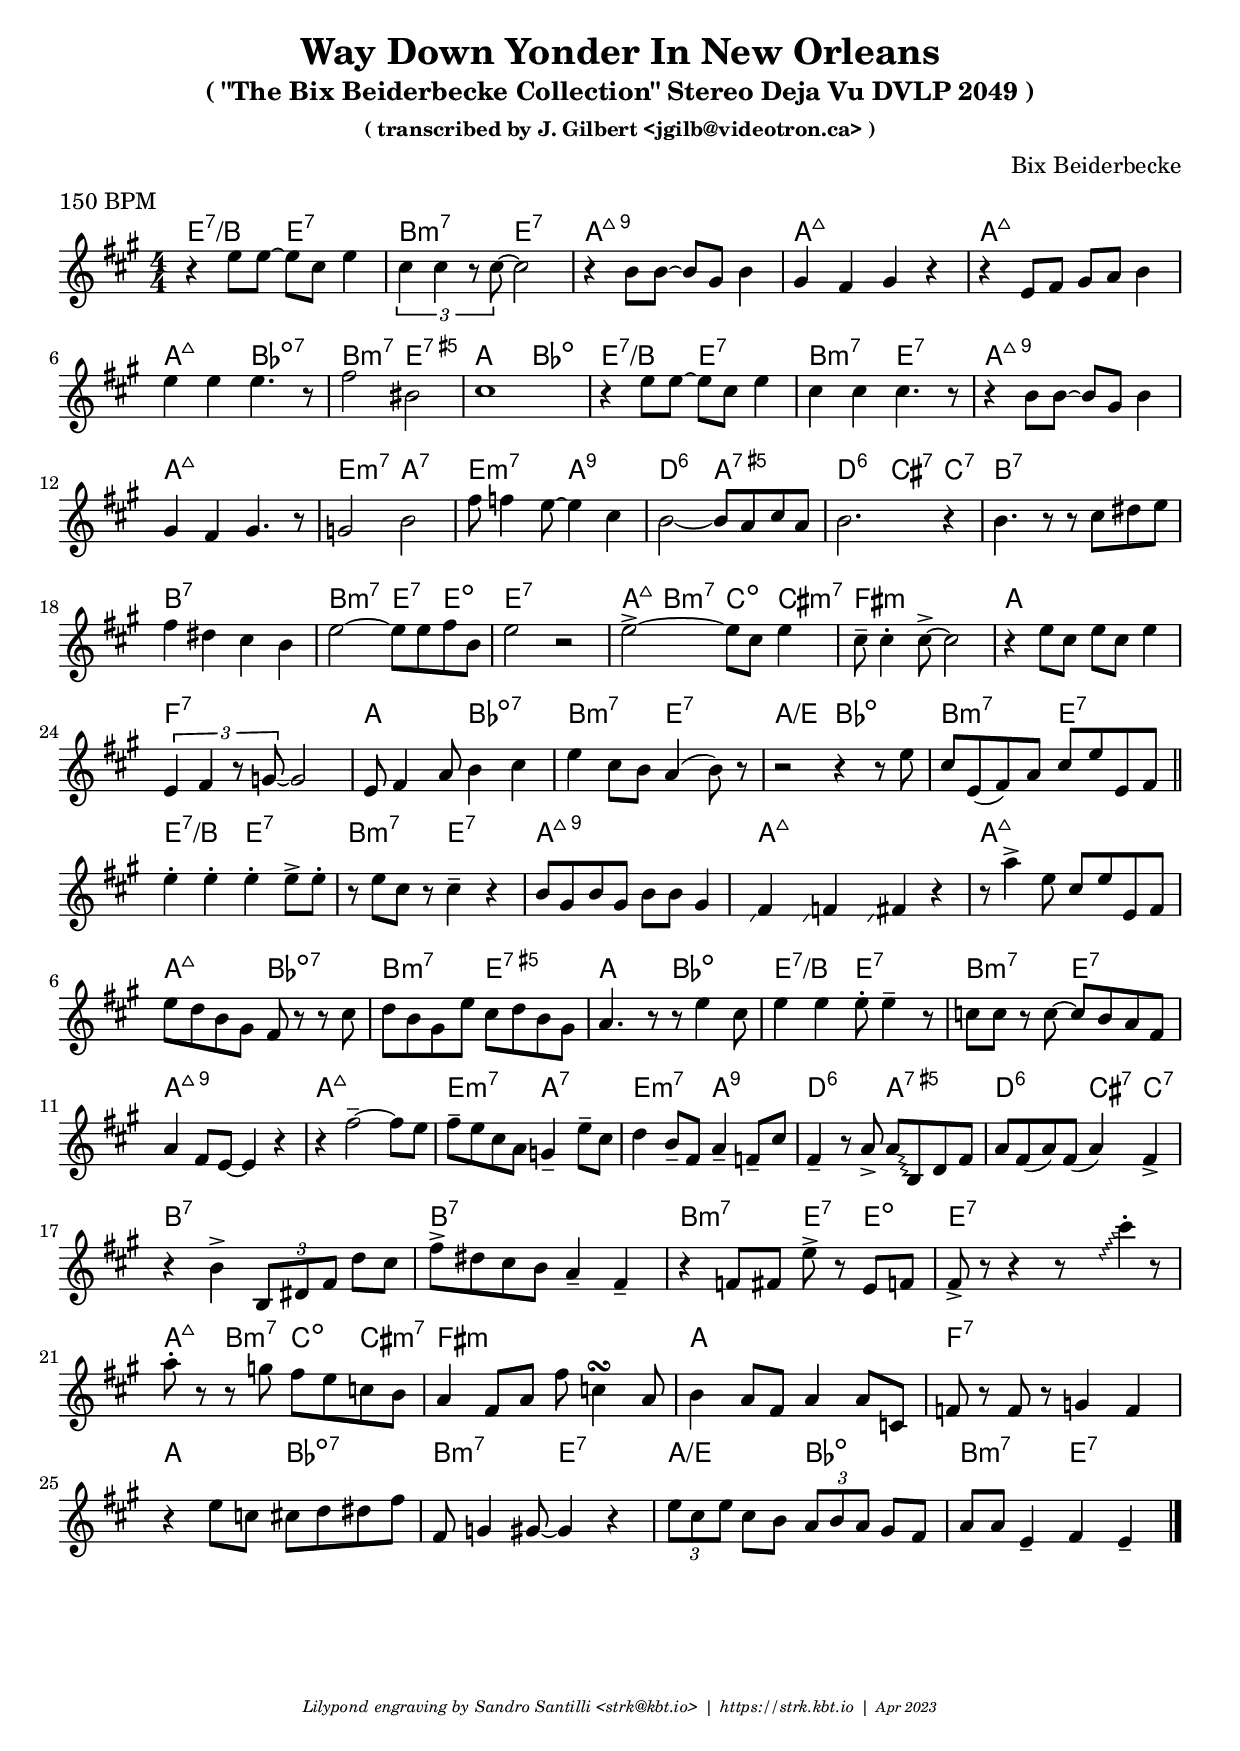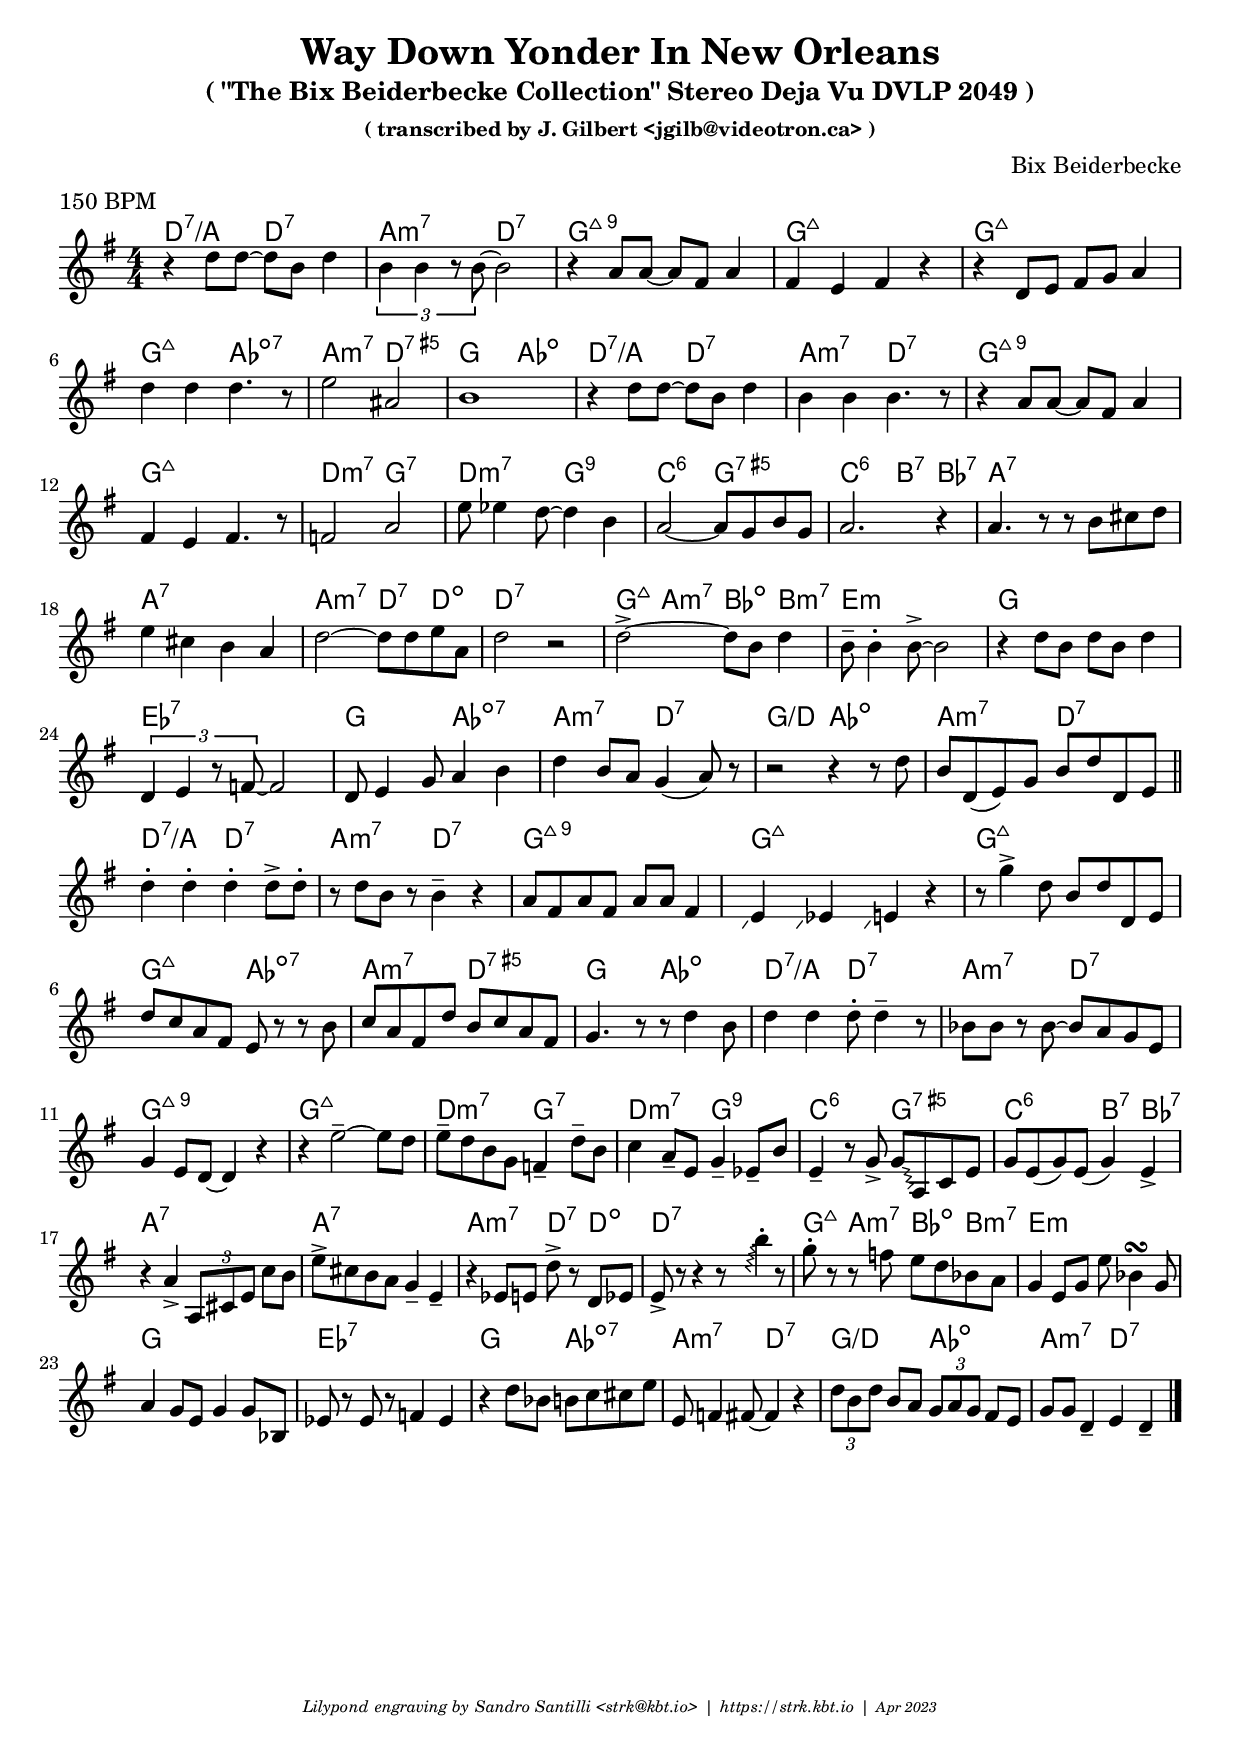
\version "2.24.0"

\header {
  title = "Way Down Yonder In New Orleans"
  subtitle = "( \"The Bix Beiderbecke Collection\" Stereo Deja Vu DVLP 2049 )"
  subsubtitle = "( transcribed by J. Gilbert <jgilb@videotron.ca> )"
  %poet = ""
  composer = "Bix Beiderbecke"
  meter = "150 BPM"
  %piece = \markup { \italic "Slow Blues" }
  %arranger = ""
  %dedication = ""

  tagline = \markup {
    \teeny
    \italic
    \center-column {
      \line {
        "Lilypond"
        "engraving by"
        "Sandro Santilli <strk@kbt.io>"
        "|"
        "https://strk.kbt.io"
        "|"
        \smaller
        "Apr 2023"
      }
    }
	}

}

\paper { indent = 0\cm }

words = \lyricmode {
}

melody_theme = \relative c'' {

  \numericTimeSignature
  \key a \major
  \time 4/4

  r4 e8 e~ e cis e4 |
    \tuplet 3/2 { cis4 cis r8 cis~ } cis2 |
    r4 b8 b~ b gis b4 |

  %\break

  gis4 fis gis r4 | %4
    r e8 fis gis a b4 |
    e e e4. r8 |
    fis2 bis, | cis1 |

  %\break

  r4 e8 e~ e cis e4 | %9
    cis4 cis cis4. r8 |
    r4 b8 b~ b gis b4 |
    gis4 fis gis4. r8 |

  %\break

  g2 b | %13
    fis'8 f4 e8~ e4 cis |
    b2~ b8 a cis a |
    b2. r4 |

  %\break

  b4. r8 r cis dis e | %17
    fis4 dis cis b |
    e2~ e8 e fis b, |
    e2 r |

  %\break

  e2->~ e8 cis e4 | %21
    cis8-- cis4-. cis8->~ cis2 |
    r4 e8 cis e cis e4 |
    \tuplet 3/2 { e,4 fis r8 g~ } g2 |

  %\break

  e8 fis4 a8 b4 cis | %25
    e cis8 b a4( b8) r |
    r2 r4 r8 e |
    cis e,( fis) a cis e e, fis |

  \break

  \bar "||"
  
}

% Solo of Bix Beiderbecke
melody_solo_bix = \relative c'' {

  \set Score.currentBarNumber = #1
  e4-. e-. e-. e8-> e-. |
    r e cis r cis4-- r |
    b8 gis b gis b b gis4 |
    \once \hideNotes
    \grace cis,16 \glissando fis4
    \once \hideNotes
    \grace c16 \glissando f4
    \once \hideNotes
    \grace cis16 \glissando fis4
    r4 | % TODO: svirgolettata in su

  %\break

  r8 a'4->e8 cis e e, fis | %5
    e' d b gis fis r r cis' |
    d b gis e' cis d b gis |

  %\break

  a4. r8 r e'4 cis8 | %8
    e4 e e8-. e4-- r8 |
    c8 c r c~ c b a fis |
    a4 fis8 e~ e4 r |

  %\break

  r4 fis'2--~ fis8 e | %12
    fis-- e cis a g4-- e'8-- cis |
    d4 b8-- fis a4-- f8-- cis' |

  %\break

  fis,4-- r8 a-> a
    \tweak style #'zigzag
    \glissando b,
    d fis | %15
    a fis( a) fis( a4) fis-> | %16

\break

    r b-> \tuplet 3/2 { b,8 dis fis } d' cis |

  %\break

  fis8-> dis cis b a4-- fis-- | %18
    r f8 fis e'-> r e, f |
    fis-> r r4 r8
      \single \hideNotes cis'4*1/2
      \tweak style #'zigzag
      \glissando cis'4*1/2-.
      r8 |

  %\break

  a8-. r r g fis e c b | %21
    a4 fis8 a fis' c4\turn a8 |
    b4 a8 fis a4 a8 c, |

  %\break

  f8 r f r g4 f | %24
    r e'8 c cis d dis fis |
    fis, g4 gis8~ gis4 r |

  %\break

  \tuplet 3/2 { e'8 cis e } cis b
    \tuplet 3/2 { a b a } gis fis | %27
    a a e4-- fis e-- \bar "|."
}

melody= \relative c'' {
  \melody_theme
  \melody_solo_bix
}

harmony = \chordmode {

  \repeat unfold 2 {

    e2:7/b e:7 | b:m7 e:7 |

    a1:maj9 | a:maj7 | a:maj7 | a2:maj7 bes:dim7 |
      b:m7 e:7.5+ | a bes:dim |

    e2:7/b e:7 | %9
      b:m7 e:7 |
      a1:maj9 |
      a:maj7 |

    e2:m7 a:7 | %13
      e:m7 a:9 |
      d:6 a:7.5+ |
      d:6 cis4:7 c:7 |

    b1:7 | %17
      b:7 |
      b2:m7 e4:7 e:dim |
      e1:7 |

    a4:maj7 b:m7 c:dim cis:m7 | %21
      fis1:m |
      a |
      f:7 |

    a2 bes:dim7 | %25
      b:m7 e:7 |
      a/e bes:dim |
      b:m7 e:7 |

  }
  
}

leadSheet = {
	<<
    \new ChordNames { \harmony }

    \new Staff {
		  \new Voice = "vocal" { \melody } 
    }

	  %\new Lyrics \lyricsto "vocal" \words

  >>
}

% ----------- BOOKS ----

\layout {
  %\override Text.font-size = #-2
  %\override Parentheses.font-size = #4
  \set Score.rehearsalMarkFormatter = #format-mark-box-alphabet
  \context { \Score \override LyricText.font-size = #-1 }
}

\book {
  \bookOutputSuffix "A"
  \score {
    \leadSheet
  }
}

\book {
  \bookOutputSuffix "G"
  \score {
    \transpose a g
    \leadSheet
  }
}


%--------- MIDI ----------------

\book {
  \bookOutputSuffix "track-G"
  \score {
    \unfoldRepeats
    {
      \transpose c bes
      \leadSheet
    }
    \midi { \tempo 4 = 150 }
  }
}
